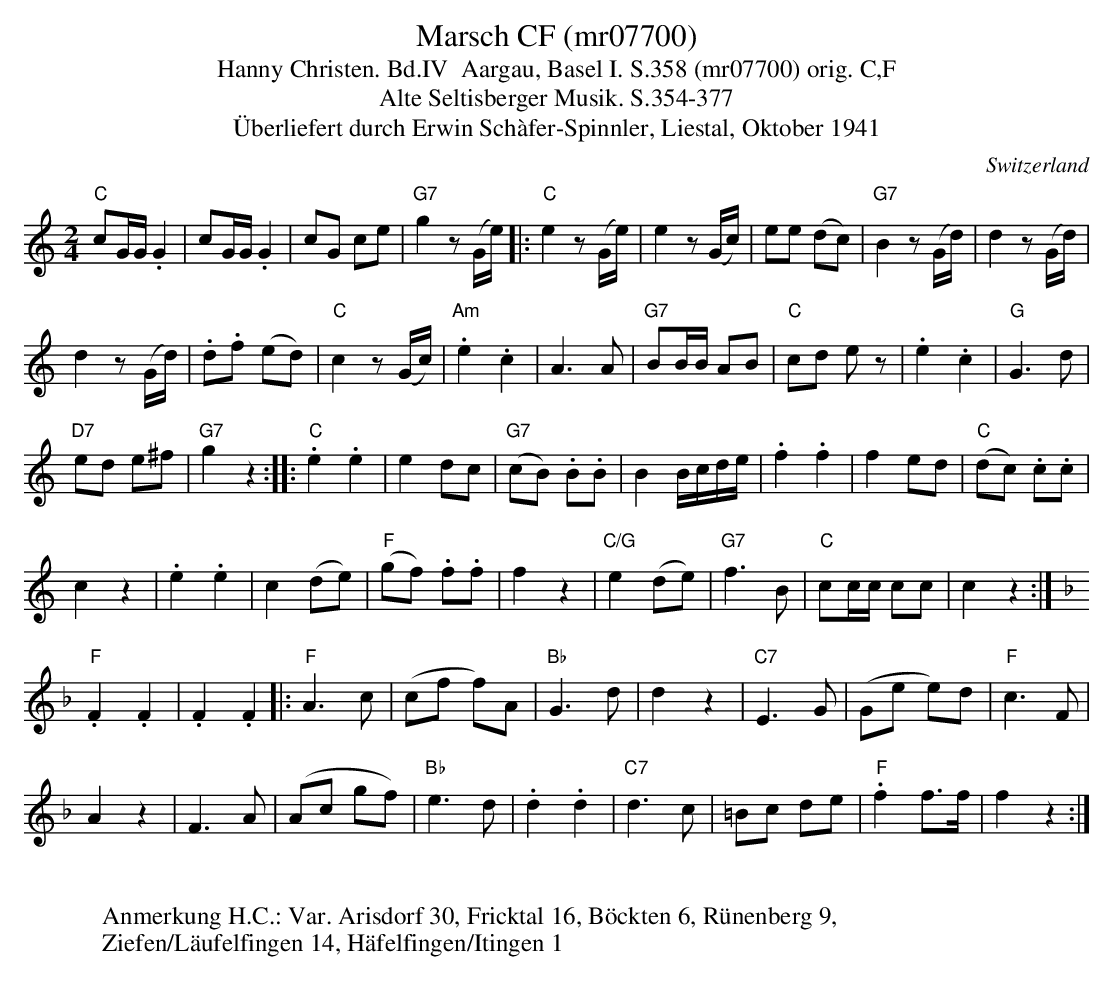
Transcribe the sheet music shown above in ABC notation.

X:1
T:Marsch CF (mr07700)
T:Hanny Christen. Bd.IV  Aargau, Basel I. S.358 (mr07700) orig. C,F
T: Alte Seltisberger Musik. S.354-377
T:Überliefert durch Erwin Schàfer-Spinnler, Liestal, Oktober 1941
M:2/4
L:1/8
O:Switzerland
K:C major
"C"cG/G/.G2 | cG/G/.G2 | cG ce | "G7"g2z(G/e/) |: "C"e2z(G/e/) | e2z(G/c/) | ee (dc) | "G7"B2z(G/d/) | d2z(G/d/) |
d2z(G/d/) | .d.f (ed) | "C"c2z(G/c/) | "Am".e2.c2 | A3A | "G7"BB/B/ AB | "C"cd ez | .e2.c2 | "G"G3d |
"D7"ed e^f | "G7"g2z2 :: "C".e2.e2 | e2dc | ("G7"cB) .B.B | B2 B/c/d/e/ | .f2.f2 | f2 ed  | ("C"dc) .c.c |
c2z2 | .e2.e2 | c2 (de) | ("F"gf) .f.f | f2z2 | "C/G"e2(de) | "G7"f3B | "C"cc/c/ cc | c2z2 :| [K:F]
"F".F2.F2 | .F2.F2 |: "F"A3c | (cf f)A |  "Bb"G3d | d2z2 | "C7"E3G | (Ge e)d | "F"c3F |
A2z2 | F3A | (Ac gf) | "Bb"e3d | .d2.d2 | "C7"d3c | =Bc de | "F".f2 f>f | f2z2 :|
W:
W:Anmerkung H.C.: Var. Arisdorf 30, Fricktal 16, Böckten 6, Rünenberg 9,
W:    Ziefen/Läufelfingen 14, Häfelfingen/Itingen 1
